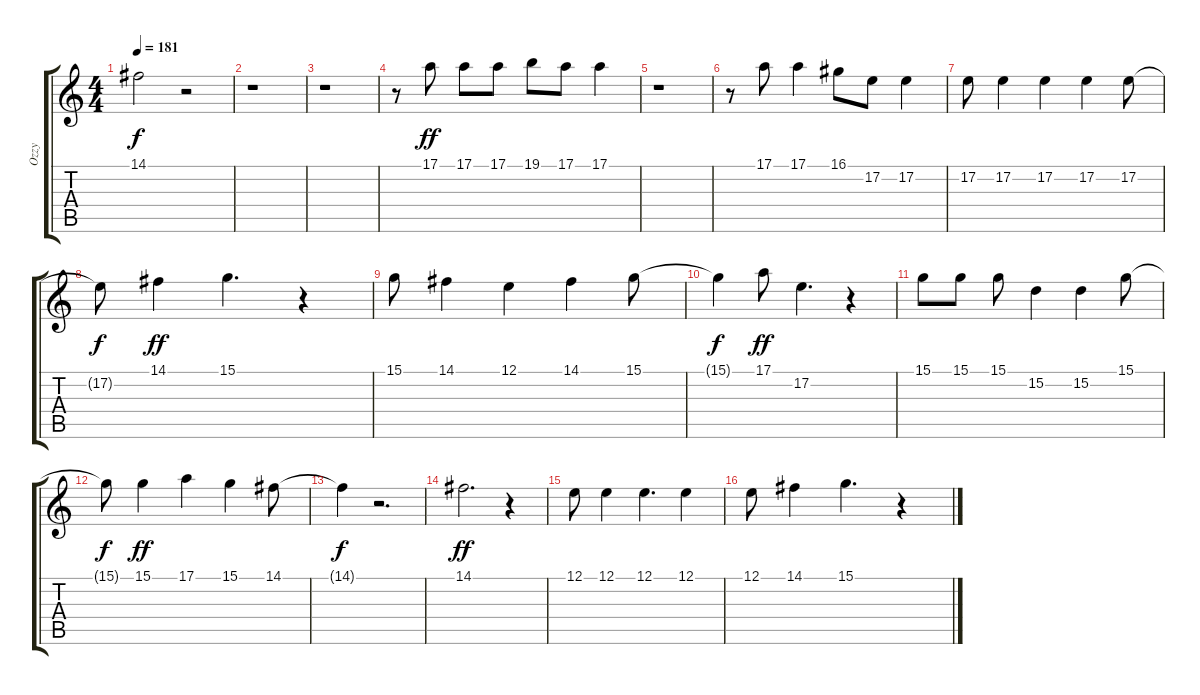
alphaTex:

\track ("Ozzy" "Ozzy") {instrument stringensemble1}
\staff {score tabs}
\tuning (E4 B3 G3 D3 A2 E2) {hide}
\ts (4 4)
\tempo 181
\clef g2
\ks c
14.1{t}.2{dy f} r.2 |
r.1 |
r.1 |
r.8 17.1.8{dy ff} 17.1.8 17.1.8 19.1.8 17.1.8 17.1.4 |
r.1 |
r.8 17.1.8 17.1.4 16.1.8 17.2.8 17.2.4 |
17.2.8 17.2.4 17.2.4 17.2.4 17.2.8 |
17.2{t}.8{dy f} 14.1.4{dy ff} 15.1.4{d} r.4 |
15.1.8 14.1.4 12.1.4 14.1.4 15.1.8 |
15.1{t}.4{dy f} 17.1.8{dy ff} 17.2.4{d} r.4 |
15.1.8 15.1.8 15.1.8 15.2.4 15.2.4 15.1.8 |
15.1{t}.8{dy f} 15.1.4{dy ff} 17.1.4 15.1.4 14.1.8 |
14.1{t}.4{dy f} r.2{d} |
14.1.2{d dy ff} r.4 |
12.1.8 12.1.4 12.1.4{d} 12.1.4 |
12.1.8 14.1.4 15.1.4{d} r.4
